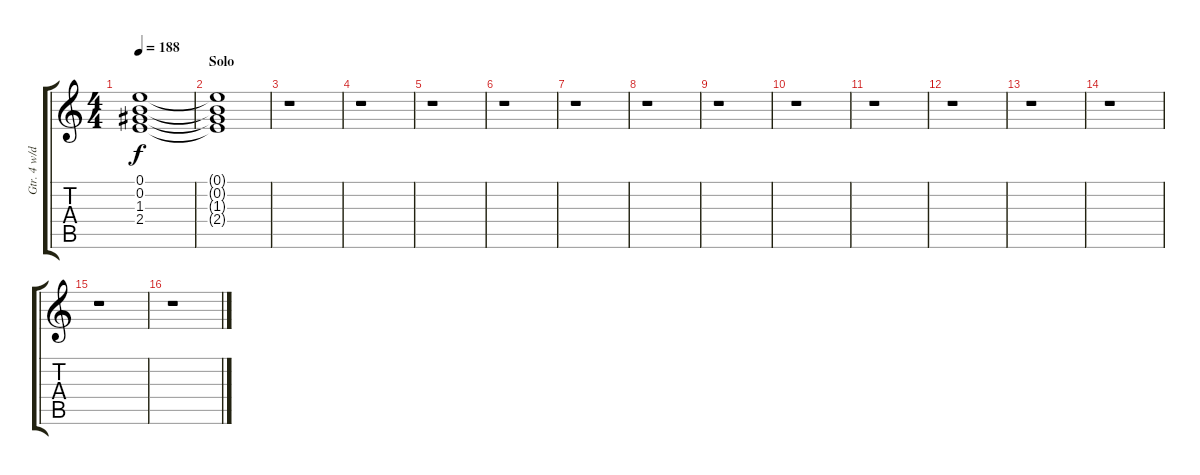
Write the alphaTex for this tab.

\track ("Gtr. 4 w/dist, bow and wah pedal" "Gtr. 4 w/d") {instrument overdrivenguitar}
\staff {score tabs}
\tuning (E4 B3 G3 D3 A2 E2) {hide}
\ts (4 4)
\tempo 188
\clef g2
\ks c
(0.1{t} 0.2{t} 1.3{t} 2.4{t}).1{dy f} |
\section ("" "Solo")
(0.1{t} 0.2{t} 1.3{t} 2.4{t}).1 |
r.1 |
r.1 |
r.1 |
r.1 |
r.1 |
r.1 |
r.1 |
r.1 |
r.1 |
r.1 |
r.1 |
r.1 |
r.1 |
r.1
